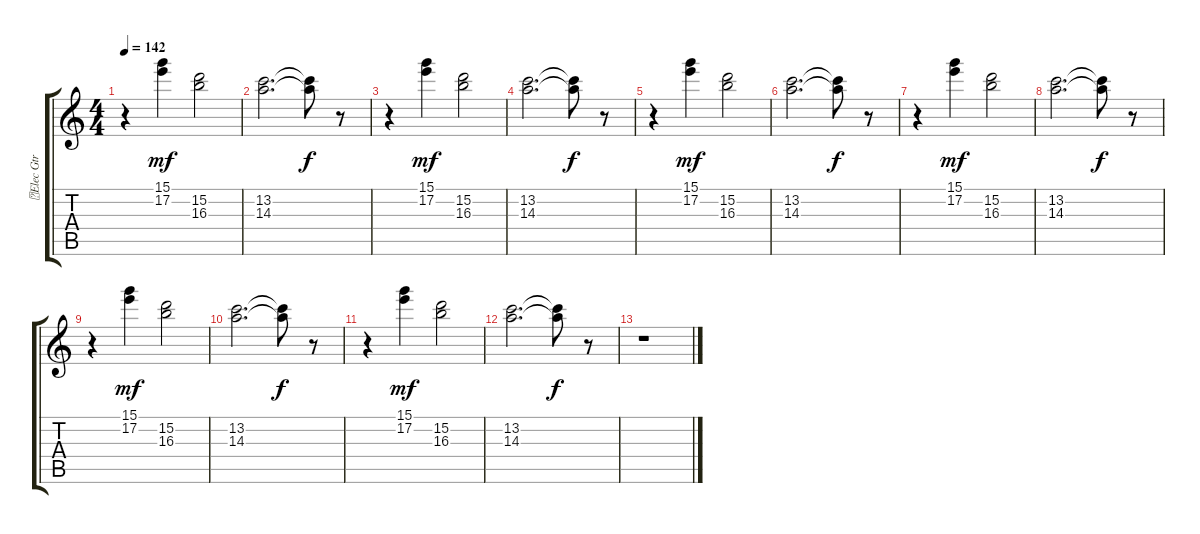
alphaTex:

\track ("\tElec Gtr 1" "\tElec Gtr ") {instrument overdrivenguitar}
\staff {score tabs}
\tuning (E4 B3 G3 D3 A2 E2) {hide}
\ts (4 4)
\tempo 142
\clef g2
\ks c
r.4{dy f} (15.1 17.2).4{dy mf} (15.2 16.3).2 |
(13.2 14.3).2{d} (13.2{t} 14.3{t}).8{dy f} r.8 |
r.4 (15.1 17.2).4{dy mf volume 14} (15.2 16.3).2{volume 14} |
(13.2 14.3).2{d volume 13} (13.2{t} 14.3{t}).8{dy f} r.8 |
r.4 (15.1 17.2).4{dy mf volume 11} (15.2 16.3).2{volume 11} |
(13.2 14.3).2{d volume 10} (13.2{t} 14.3{t}).8{dy f} r.8 |
r.4 (15.1 17.2).4{dy mf volume 8} (15.2 16.3).2{volume 8} |
(13.2 14.3).2{d volume 7} (13.2{t} 14.3{t}).8{dy f} r.8 |
r.4 (15.1 17.2).4{dy mf volume 6} (15.2 16.3).2{volume 5} |
(13.2 14.3).2{d volume 4} (13.2{t} 14.3{t}).8{dy f} r.8 |
r.4 (15.1 17.2).4{dy mf volume 3} (15.2 16.3).2{volume 2} |
(13.2 14.3).2{d volume 2} (13.2{t} 14.3{t}).8{dy f} r.8 |
r.1
